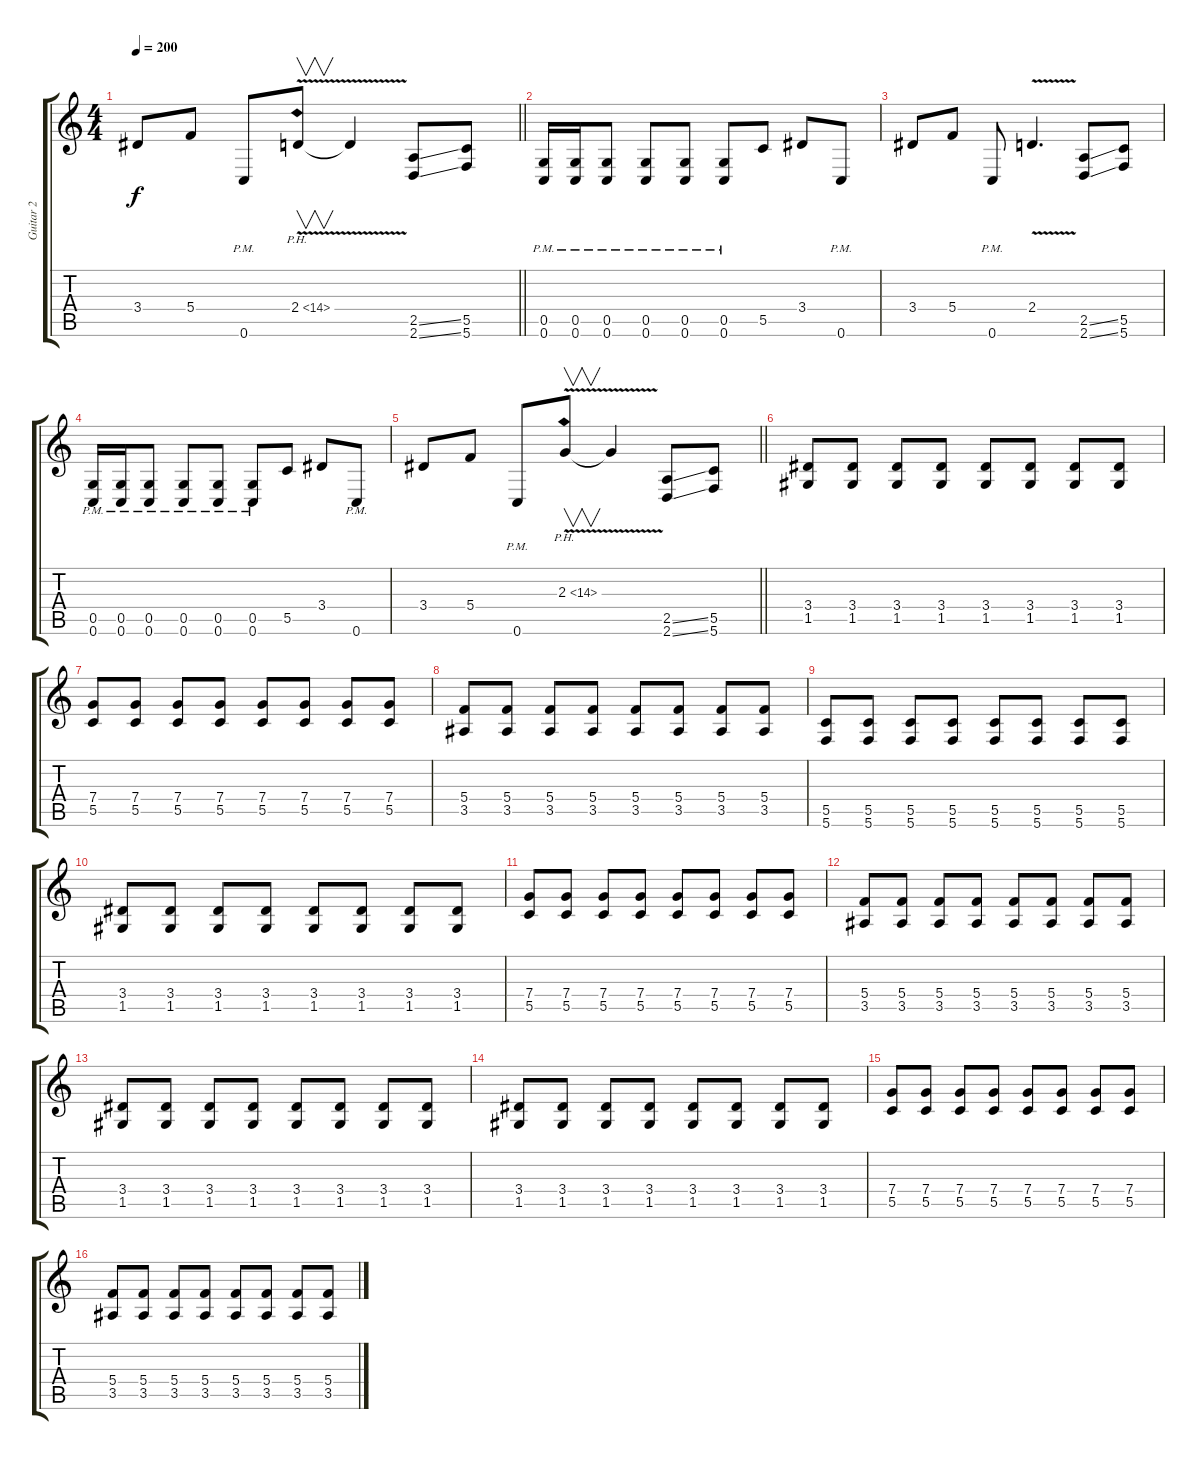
\track ("Guitar 2" "Guitar 2") {instrument distortionguitar}
\staff {score tabs}
\tuning (D4 A3 F3 C3 G2 C2) {hide}
\ts (4 4)
\tempo 200
\clef g2
\barLineRight lightlight
\ks c
3.4.8{dy f} 5.4.8 0.6{pm}.8 2.4{ph 12 v}.8{v} 2.4{t}.4 (2.5{ss} 2.6{ss}).8 (5.5 5.6).8 |
(0.5{pm} 0.6{pm}).16 (0.5{pm} 0.6{pm}).16 (0.5{pm} 0.6{pm}).8 (0.5{pm} 0.6{pm}).8 (0.5{pm} 0.6{pm}).8 (0.5{pm} 0.6{pm}).8 5.5.8 3.4.8 0.6{pm}.8 |
3.4.8 5.4.8 0.6{pm}.8 2.4{v}.4{d} (2.5{ss} 2.6{ss}).8 (5.5 5.6).8 |
(0.5{pm} 0.6{pm}).16 (0.5{pm} 0.6{pm}).16 (0.5{pm} 0.6{pm}).8 (0.5{pm} 0.6{pm}).8 (0.5{pm} 0.6{pm}).8 (0.5{pm} 0.6{pm}).8 5.5.8 3.4.8 0.6{pm}.8 |
\barLineRight lightlight
3.4.8 5.4.8 0.6{pm}.8 2.3{ph 12 v}.8{v} 2.3{t}.4 (2.5{ss} 2.6{ss}).8 (5.5 5.6).8 |
(3.4 1.5).8{balance 12} (3.4 1.5).8 (3.4 1.5).8 (3.4 1.5).8 (3.4 1.5).8 (3.4 1.5).8 (3.4 1.5).8 (3.4 1.5).8 |
(7.4 5.5).8 (7.4 5.5).8 (7.4 5.5).8 (7.4 5.5).8 (7.4 5.5).8 (7.4 5.5).8 (7.4 5.5).8 (7.4 5.5).8 |
(5.4 3.5).8 (5.4 3.5).8 (5.4 3.5).8 (5.4 3.5).8 (5.4 3.5).8 (5.4 3.5).8 (5.4 3.5).8 (5.4 3.5).8 |
(5.5 5.6).8 (5.5 5.6).8 (5.5 5.6).8 (5.5 5.6).8 (5.5 5.6).8 (5.5 5.6).8 (5.5 5.6).8 (5.5 5.6).8 |
(3.4 1.5).8 (3.4 1.5).8 (3.4 1.5).8 (3.4 1.5).8 (3.4 1.5).8 (3.4 1.5).8 (3.4 1.5).8 (3.4 1.5).8 |
(7.4 5.5).8 (7.4 5.5).8 (7.4 5.5).8 (7.4 5.5).8 (7.4 5.5).8 (7.4 5.5).8 (7.4 5.5).8 (7.4 5.5).8 |
(5.4 3.5).8 (5.4 3.5).8 (5.4 3.5).8 (5.4 3.5).8 (5.4 3.5).8 (5.4 3.5).8 (5.4 3.5).8 (5.4 3.5).8 |
(3.4 1.5).8 (3.4 1.5).8 (3.4 1.5).8 (3.4 1.5).8 (3.4 1.5).8 (3.4 1.5).8 (3.4 1.5).8 (3.4 1.5).8 |
(3.4 1.5).8 (3.4 1.5).8 (3.4 1.5).8 (3.4 1.5).8 (3.4 1.5).8 (3.4 1.5).8 (3.4 1.5).8 (3.4 1.5).8 |
(7.4 5.5).8 (7.4 5.5).8 (7.4 5.5).8 (7.4 5.5).8 (7.4 5.5).8 (7.4 5.5).8 (7.4 5.5).8 (7.4 5.5).8 |
(5.4 3.5).8 (5.4 3.5).8 (5.4 3.5).8 (5.4 3.5).8 (5.4 3.5).8 (5.4 3.5).8 (5.4 3.5).8 (5.4 3.5).8
